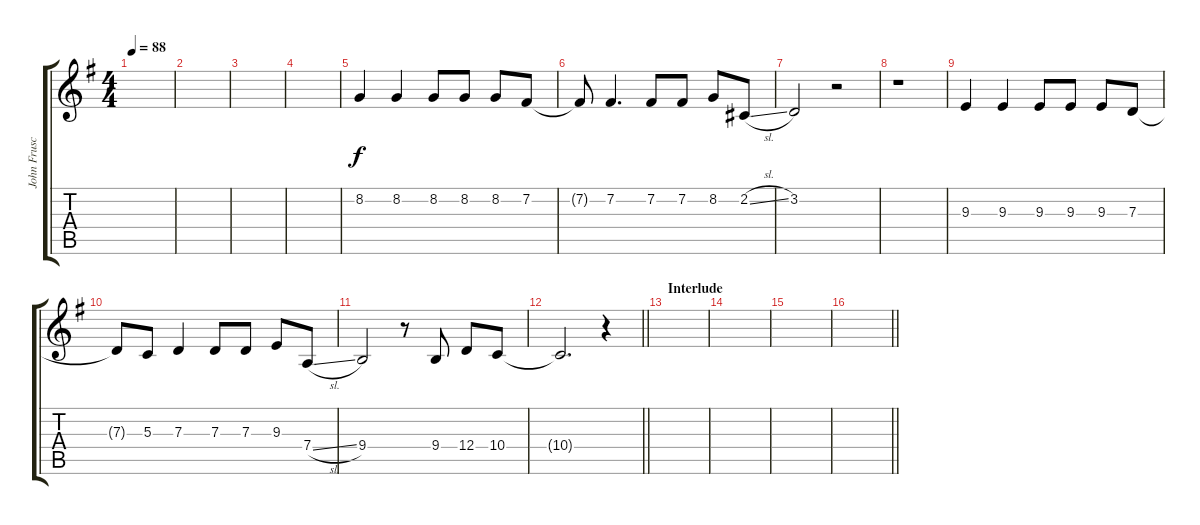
\track ("John Frusciante (Bgk Vocal 1)" "John Frusc") {instrument choiraahs}
\staff {score tabs}
\tuning (E4 B3 G3 D3 A2 E2) {hide}
\ts (4 4)
\tempo 88
\clef g2
\ks g
|
|
|
|
8.2.4 8.2.4 8.2.8 8.2.8 8.2.8 7.2.8 |
7.2{t}.8 7.2.4{d} 7.2.8 7.2.8 8.2.8 2.2{sl}.8 |
3.2.2 r.2 |
r.1 |
9.3.4 9.3.4 9.3.8 9.3.8 9.3.8 7.3.8 |
7.3{t}.8 5.3.8 7.3.4 7.3.8 7.3.8 9.3.8 7.4{sl}.8 |
9.4.2 r.8 9.4.8 12.4.8 10.4.8 |
\barLineRight lightlight
10.4{t}.2{d} r.4 |
\section ("" "Interlude")
|
|
|
\barLineRight lightlight
